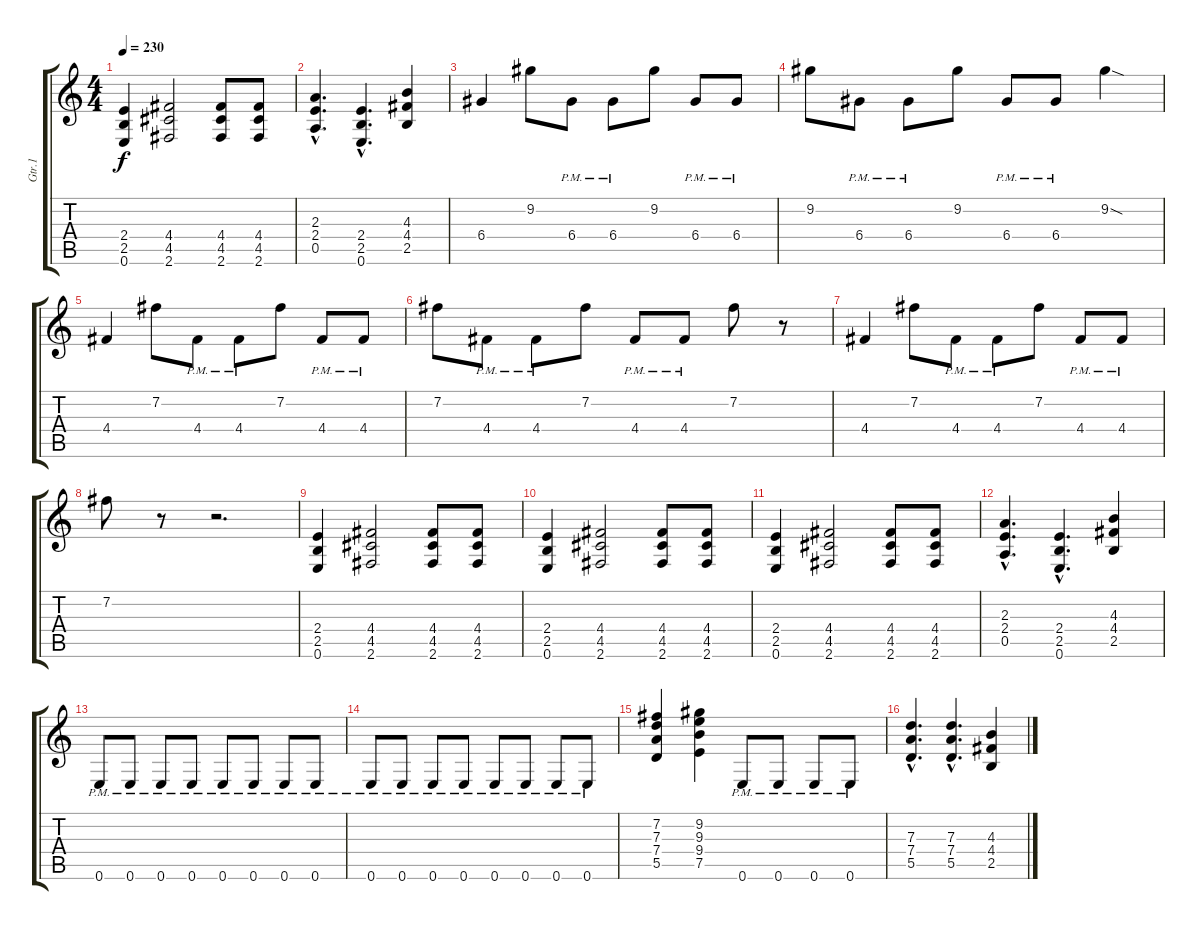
\track ("Gtr.1" "Gtr.1") {instrument overdrivenguitar}
\staff {score tabs}
\tuning (E4 B3 G3 D3 A2 E2) {hide}
\ts (4 4)
\tempo 230
\clef g2
\ks c
(2.4 2.5 0.6).4{dy f} (4.4 4.5 2.6).2 (4.4 4.5 2.6).8 (4.4 4.5 2.6).8 |
(2.3{hac} 2.4{hac} 0.5{hac}).4{d} (2.4{hac} 2.5{hac} 0.6{hac}).4{d} (4.3 4.4 2.5).4 |
6.4.4 9.2.8 6.4{pm}.8 6.4{pm}.8 9.2.8 6.4{pm}.8 6.4{pm}.8 |
9.2.8 6.4{pm}.8 6.4{pm}.8 9.2.8 6.4{pm}.8 6.4{pm}.8 9.2{sod}.4 |
4.4.4 7.2.8 4.4{pm}.8 4.4{pm}.8 7.2.8 4.4{pm}.8 4.4{pm}.8 |
7.2.8 4.4{pm}.8 4.4{pm}.8 7.2.8 4.4{pm}.8 4.4{pm}.8 7.2.8 r.8 |
4.4.4 7.2.8 4.4{pm}.8 4.4{pm}.8 7.2.8 4.4{pm}.8 4.4{pm}.8 |
7.2.8 r.8 r.2{d} |
(2.4 2.5 0.6).4 (4.4 4.5 2.6).2 (4.4 4.5 2.6).8 (4.4 4.5 2.6).8 |
(2.4 2.5 0.6).4 (4.4 4.5 2.6).2 (4.4 4.5 2.6).8 (4.4 4.5 2.6).8 |
(2.4 2.5 0.6).4 (4.4 4.5 2.6).2 (4.4 4.5 2.6).8 (4.4 4.5 2.6).8 |
(2.3{hac} 2.4{hac} 0.5{hac}).4{d} (2.4{hac} 2.5{hac} 0.6{hac}).4{d} (4.3 4.4 2.5).4 |
0.6{pm}.8 0.6{pm}.8 0.6{pm}.8 0.6{pm}.8 0.6{pm}.8 0.6{pm}.8 0.6{pm}.8 0.6{pm}.8 |
0.6{pm}.8 0.6{pm}.8 0.6{pm}.8 0.6{pm}.8 0.6{pm}.8 0.6{pm}.8 0.6{pm}.8 0.6{pm}.8 |
(7.2 7.3 7.4 5.5).4 (9.2 9.3 9.4 7.5).4 0.6{pm}.8 0.6{pm}.8 0.6{pm}.8 0.6{pm}.8 |
(7.3{hac} 7.4{hac} 5.5{hac}).4{d} (7.3{hac} 7.4{hac} 5.5{hac}).4{d} (4.3 4.4 2.5).4
